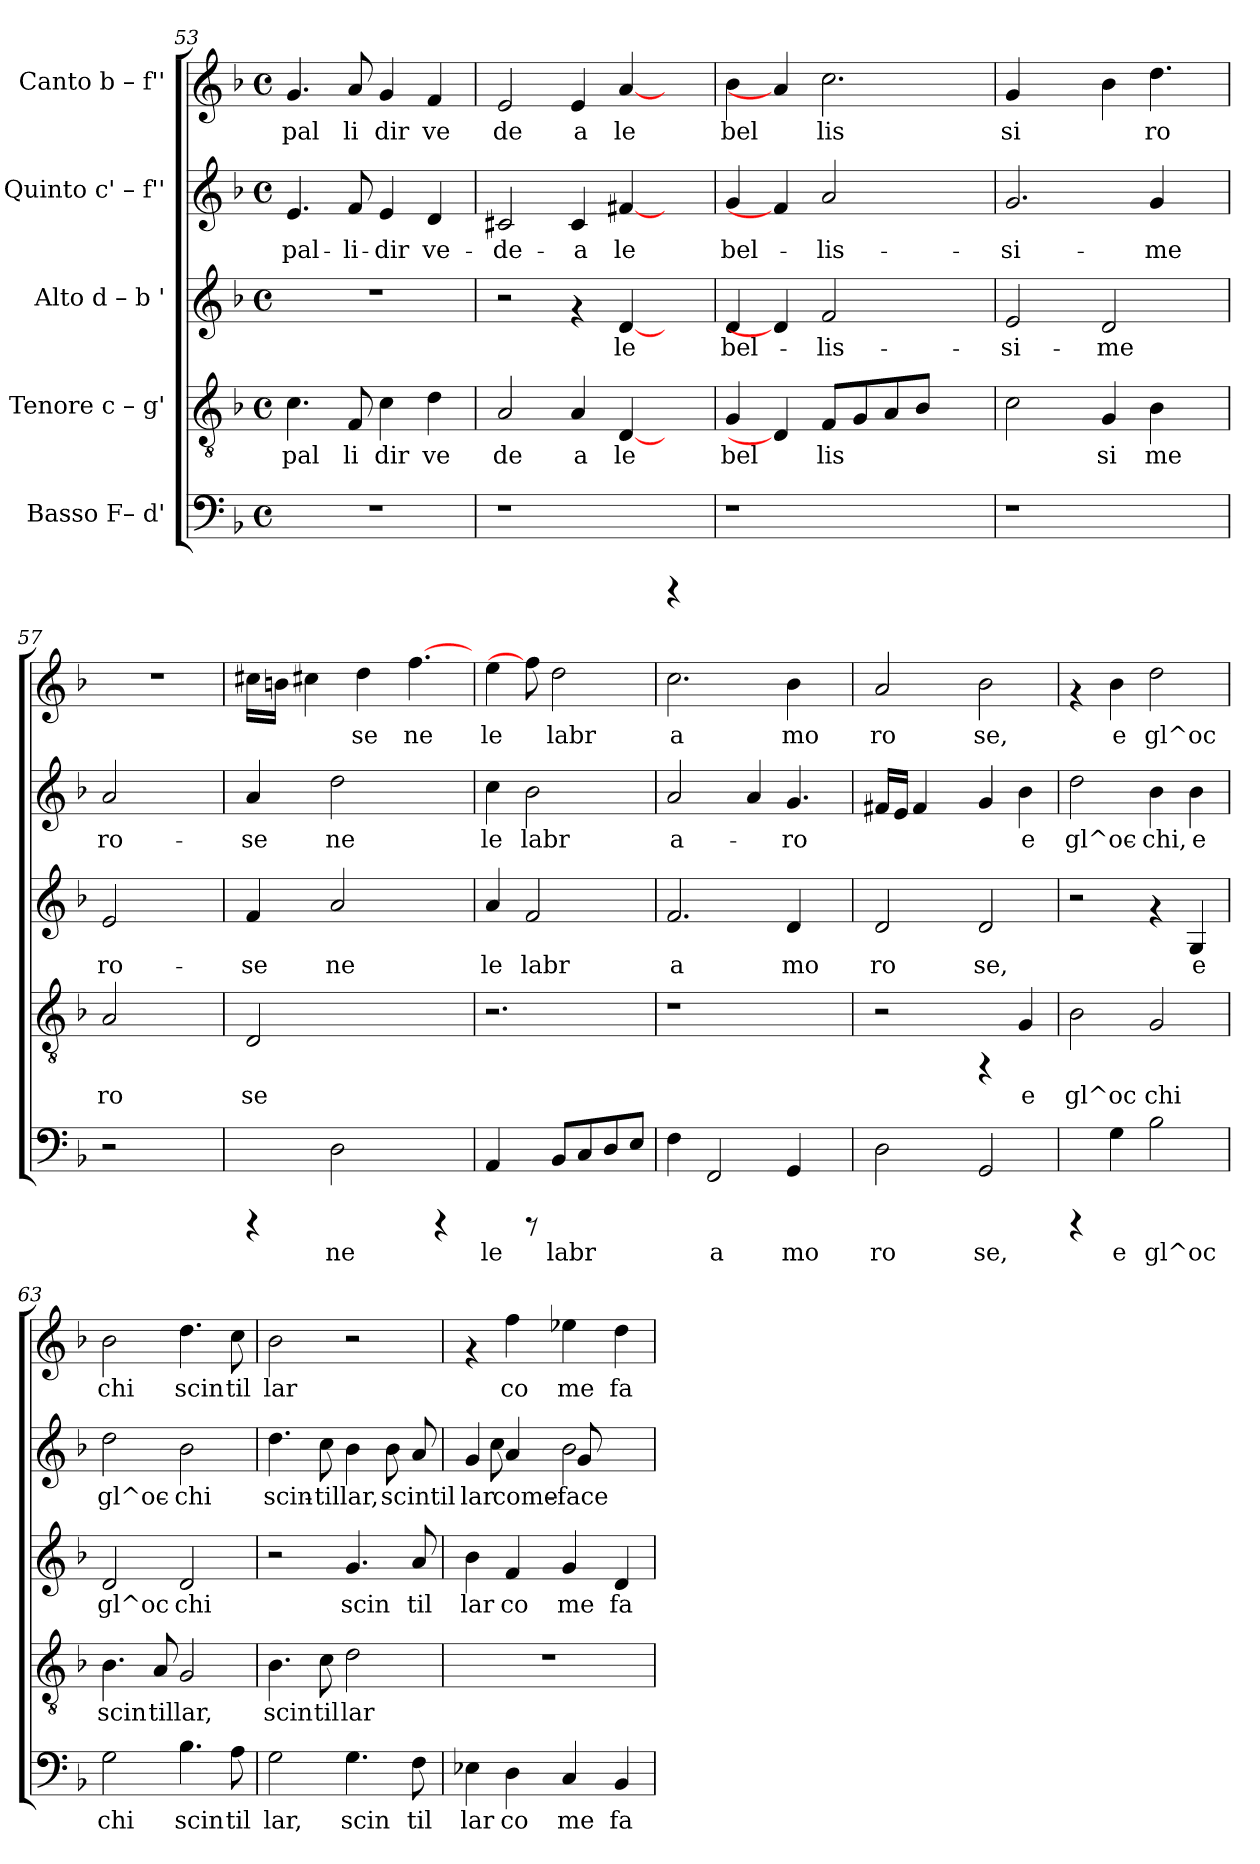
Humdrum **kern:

**kern	**text	**kern	**text	**kern	**text	**kern	**text	**kern	**text
*part5	*part5	*part4	*part4	*part3	*part3	*part2	*part2	*part1	*part1
*staff5	*staff5	*staff4	*staff4	*staff3	*staff3	*staff2	*staff2	*staff1	*staff1
*I"Basso  F– d'	*	*I"Tenore  c – g'	*	*I"Alto  d – b '	*	*I"Quinto  c' – f''	*	*I"Canto  b – f''	*
*clefF4	*	*clefGv2	*	*clefG2	*	*clefG2	*	*clefG2	*
*k[b-]	*	*k[b-]	*	*k[b-]	*	*k[b-]	*	*k[b-]	*
*F:	*	*F:	*	*F:	*	*F:	*	*F:	*
*M4/4	*	*M4/4	*	*M4/4	*	*M4/4	*	*M4/4	*
*met(c)	*	*met(c)	*	*met(c)	*	*met(c)	*	*met(c)	*
=53	=53	=53	=53	=53	=53	=53	=53	=53	=53
!	!	!	!LO:LY:b:rj	!	!	!	!LO:LY:b:rj	!	!LO:LY:b:rj
1r	.	4.c\	pal	1r	.	4.e/	-pal-	4.g/	pal
!	!	!	!LO:LY:b:rj	!	!	!	!LO:LY:b:rj	!	!LO:LY:b:rj
.	.	8F/	li	.	.	8f/	-li-	8a/	li
!	!	!	!LO:LY:b:rj	!	!	!	!LO:LY:b:rj	!	!LO:LY:b:rj
.	.	4c\	dir	.	.	4e/	-dir	4g/	dir
!	!	!	!LO:LY:b:rj	!	!	!	!LO:LY:b:rj	!	!LO:LY:b:rj
.	.	4d\	ve	.	.	4d/	ve-	4f/	ve
=54	=54	=54	=54	=54	=54	=54	=54	=54	=54
!	!	!	!LO:LY:b:rj	!	!	!	!LO:LY:b:rj	!	!LO:LY:b:rj
1r	.	2A/	de	2r	.	2c#X/	-de-	2e/	de
!	!	!	!LO:LY:b:rj	!	!	!	!LO:LY:b:rj	!	!LO:LY:b:rj
.	.	4A/	a	4rf	.	4c#/	-a	4e/	a
!	!	!	!LO:LY:b:rj	!	!LO:LY:b:rj	!	!LO:LY:b:rj	!	!LO:LY:b:rj
.	.	[4D/	le	[4d/	le	[4f#X/	le	[4a/	le
4rCCC	.	4ryy	.	4ryy	.	4ryy	.	4ryy	.
=55	=55	=55	=55	=55	=55	=55	=55	=55	=55
!	!	!	!LO:LY:b:rj	!	!LO:LY:b:rj	!	!LO:LY:b:rj	!	!LO:LY:b:rj
1r	.	4G/	bel	4d/	bel-	4g/	bel-	4b-\	bel
.	.	4D/]	.	4d/]	.	4f#/]	.	4a/]	.
!	!	!	!LO:LY:b:rj	!	!LO:LY:b:rj	!	!LO:LY:b:rj	!	!LO:LY:b:rj
.	.	8F/L	lis	2f/	-lis-	2a/	-lis-	2.cc\	lis
!	!	!	!LO:LY:b:rj	!	!	!	!	!	!
.	.	8G/	.	.	.	.	.	.	.
!	!	!	!LO:LY:b:rj	!	!	!	!	!	!
.	.	8A/	.	.	.	.	.	.	.
!	!	!	!LO:LY:b:rj	!	!	!	!	!	!
.	.	8B-/J	.	.	.	.	.	.	.
4ryy	.	4ryy	.	4ryy	.	4ryy	.	.	.
=56	=56	=56	=56	=56	=56	=56	=56	=56	=56
!	!	!	!LO:LY:b:rj	!	!LO:LY:b:rj	!	!LO:LY:b:rj	!	!LO:LY:b:rj
1r	.	2c\	.	2e/	-si-	2.g/	-si-	4g/	si
.	.	.	.	.	.	.	.	4ryy	.
!	!	!	!LO:LY:b:rj	!	!LO:LY:b:rj	!	!	!	!
.	.	4G/	si	2d/	-me	.	.	4b-\	.
!	!	!	!LO:LY:b:rj	!	!	!	!LO:LY:b:rj	!	!LO:LY:b:rj
.	.	4B-\	me	.	.	4g/	-me	4.dd\	ro
8ryy	.	8ryy	.	8ryy	.	8ryy	.	.	.
=57	=57	=57	=57	=57	=57	=57	=57	=57	=57
!	!	!	!LO:LY:b:rj	!	!LO:LY:b:rj	!	!LO:LY:b:rj	!	!
2r	.	2A/	ro	2e/	ro-	2a/	ro-	1r	.
2ryy	.	2ryy	.	2ryy	.	2ryy	.	.	.
=58	=58	=58	=58	=58	=58	=58	=58	=58	=58
!	!	!	!LO:LY:b:rj	!	!LO:LY:b:rj	!	!LO:LY:b:rj	!	!LO:LY:b:rj
4rCCC	.	2D/	se	4f/	-se	4a/	-se	16cc#\L	.
!	!	!	!	!	!	!	!	!	!LO:LY:b:rj
.	.	.	.	.	.	.	.	16b\J	.
!	!	!	!	!	!	!	!	!	!LO:LY:b:rj
.	.	.	.	.	.	.	.	4cc#X\	.
!	!LO:LY:b:cj	!	!	!	!LO:LY:b:rj	!	!LO:LY:b:rj	!	!
2D\	ne	.	.	2a/	ne	2dd\	ne	.	.
!	!	!	!	!	!	!	!	!	!LO:LY:b:rj
.	.	.	.	.	.	.	.	4dd\	se
.	.	2ryy	.	.	.	.	.	.	.
!	!	!	!	!	!	!	!	!	!LO:LY:b:rj
.	.	.	.	.	.	.	.	[4.ff\	ne
4rCCC	.	.	.	4ryy	.	4ryy	.	.	.
=59	=59	=59	=59	=59	=59	=59	=59	=59	=59
!	!LO:LY:b:cj	!	!	!	!LO:LY:b:rj	!	!LO:LY:b:rj	!	!LO:LY:b:rj
4AA/	le	2.r	.	4a/	le	4cc\	le	4ee\	le
!	!	!	!	!	!LO:LY:b:rj	!	!LO:LY:b:rj	!	!
8rCCC	.	.	.	2f/	labr	2b-\	labr	8ff\]	.
!	!LO:LY:b:cj	!	!	!	!	!	!	!	!LO:LY:b:rj
8BB-/L	labr	.	.	.	.	.	.	2dd\	labr
!	!LO:LY:b:cj	!	!	!	!	!	!	!	!
8C/	.	.	.	.	.	.	.	.	.
!	!LO:LY:b:cj	!	!	!	!	!	!	!	!
8D/	.	.	.	.	.	.	.	.	.
!	!LO:LY:b:cj	!	!	!	!	!	!	!	!
8E/J	.	8ryy	.	8ryy	.	8ryy	.	.	.
!!LO:PB:g=z
=60	=60	=60	=60	=60	=60	=60	=60	=60	=60
!	!LO:LY:b:cj	!	!	!	!LO:LY:b:rj	!	!LO:LY:b:rj	!	!LO:LY:b:rj
4F\	.	1r	.	2.f/	a	2a/	a-	2.cc\	a
!	!LO:LY:b:cj	!	!	!	!	!	!	!	!
2FF/	a	.	.	.	.	.	.	.	.
.	.	.	.	.	.	4a/	.	.	.
!	!LO:LY:b:cj	!	!	!	!LO:LY:b:rj	!	!LO:LY:b:rj	!	!LO:LY:b:rj
4GG/	mo	.	.	4d/	mo	4.g/	-ro-	4b-\	mo
8ryy	.	8ryy	.	8ryy	.	.	.	8ryy	.
=61	=61	=61	=61	=61	=61	=61	=61	=61	=61
!	!LO:LY:b:cj	!	!	!	!LO:LY:b:rj	!	!LO:LY:b:rj	!	!LO:LY:b:rj
2D\	ro	2r	.	2d/	ro	16f#X/L	--	2a/	ro
!	!	!	!	!	!	!	!LO:LY:b:rj	!	!
.	.	.	.	.	.	16e/J	--	.	.
!	!	!	!	!	!	!	!LO:LY:b:rj	!	!
.	.	.	.	.	.	4f#/	--	.	.
.	.	.	.	.	.	8ryy	.	.	.
!	!LO:LY:b:cj	!	!	!	!LO:LY:b:rj	!	!	!	!LO:LY:b:rj
2GG/	se,	4rFF	.	2d/	se,	4g/	.	2b-\	se,
!	!	!	!LO:LY:b:rj	!	!	!	!LO:LY:b:rj	!	!
.	.	4G/	e	.	.	4b-\	-e	.	.
=62	=62	=62	=62	=62	=62	=62	=62	=62	=62
!	!	!	!LO:LY:b:rj	!	!	!	!LO:LY:b:rj	!	!
4rCCC	.	2B-\	gl^oc	2r	.	2dd\	gl^oc-	4rf	.
!	!LO:LY:b:cj	!	!	!	!	!	!	!	!LO:LY:b:rj
4G\	e	.	.	.	.	.	.	4b-\	e
!	!LO:LY:b:cj	!	!LO:LY:b:rj	!	!	!	!LO:LY:b:rj	!	!LO:LY:b:rj
2B-\	gl^oc	2G/	chi	4rf	.	4b-\	-chi,	2dd\	gl^oc
!	!	!	!	!	!LO:LY:b:rj	!	!LO:LY:b:rj	!	!
.	.	.	.	4G/	e	4b-\	e	.	.
=63	=63	=63	=63	=63	=63	=63	=63	=63	=63
!	!LO:LY:b:cj	!	!LO:LY:b:rj	!	!LO:LY:b:rj	!	!LO:LY:b:rj	!	!LO:LY:b:rj
2G\	chi	4.B-\	scin	2d/	gl^oc	2dd\	gl^oc-	2b-\	chi
!	!	!	!LO:LY:b:rj	!	!	!	!	!	!
.	.	8A/	tillar,	.	.	.	.	.	.
!	!LO:LY:b:cj	!	!LO:LY:b:rj	!	!LO:LY:b:rj	!	!LO:LY:b:rj	!	!LO:LY:b:rj
4.B-\	scin	2G/	.	2d/	chi	2b-\	-chi	4.dd\	scin
!	!LO:LY:b:cj	!	!	!	!	!	!	!	!LO:LY:b:rj
8A\	til	.	.	.	.	.	.	8cc\	til
=64	=64	=64	=64	=64	=64	=64	=64	=64	=64
!	!LO:LY:b:cj	!	!LO:LY:b:rj	!	!	!	!LO:LY:b:rj	!	!LO:LY:b:rj
2G\	lar,	4.B-\	scin	2r	.	4.dd\	scin-	2b-\	lar
!	!	!	!LO:LY:b:rj	!	!	!	!LO:LY:b:rj	!	!
.	.	8c\	til	.	.	8cc\	-tillar,	.	.
!	!LO:LY:b:cj	!	!LO:LY:b:rj	!	!LO:LY:b:rj	!	!LO:LY:b:rj	!	!
4.G\	scin	2d\	lar	4.g/	scin	4b-\	.	2r	.
!	!	!	!	!	!	!	!LO:LY:b:rj	!	!
.	.	.	.	.	.	8b-\	scintil-	.	.
!	!LO:LY:b:cj	!	!	!	!LO:LY:b:rj	!	!LO:LY:b:rj	!	!
8F\	til	.	.	8a/	til	8a/	--	.	.
=65	=65	=65	=65	=65	=65	=65	=65	=65	=65
!	!LO:LY:b:cj	!	!	!	!LO:LY:b:rj	!	!LO:LY:b:rj	!	!
*	*	*	*	*	*	*^	*	*	*
4E-X\	lar	1r	.	4b-\	lar	4g/	4ryy	-lar	4rf	.
!	!LO:LY:b:cj	!	!	!	!LO:LY:b:rj	!	!	!LO:LY:b:rj	!	!LO:LY:b:rj
4D\	co	.	.	4f/	co	4a/	8cc\	come-	4ff\	co
.	.	.	.	.	.	.	8ryy	.	.	.
!	!LO:LY:b:cj	!	!	!	!LO:LY:b:rj	!	!	!LO:LY:b:rj	!	!LO:LY:b:rj
4C/	me	.	.	4g/	me	2b-\	8g/	-face-	4ee-X\	me
.	.	.	.	.	.	.	4.ryy	.	.	.
!	!LO:LY:b:cj	!	!	!	!LO:LY:b:rj	!	!	!	!	!LO:LY:b:rj
4BB-/	fa	.	.	4d/	fa	.	.	.	4dd\	fa
*	*	*	*	*	*	*v	*v	*	*	*
=	=	=	=	=	=	=	=	=	=
*-	*-	*-	*-	*-	*-	*-	*-	*-	*-
